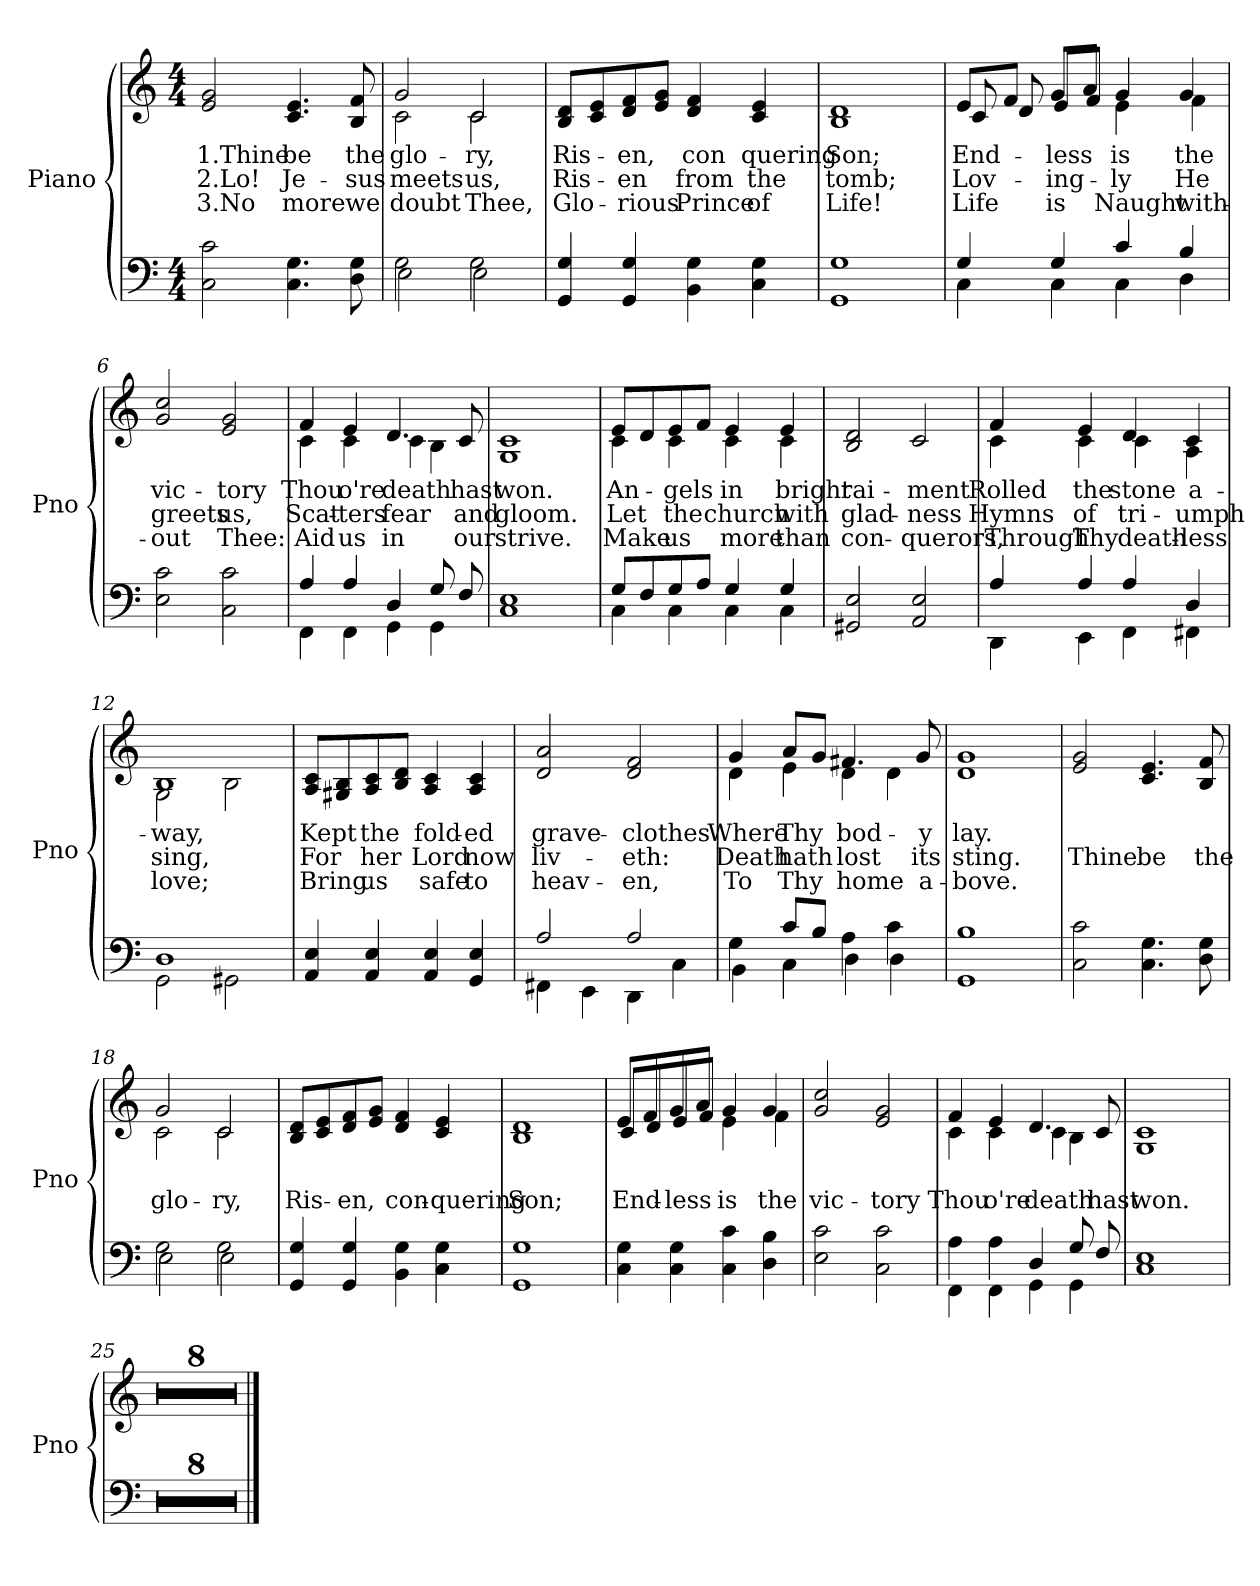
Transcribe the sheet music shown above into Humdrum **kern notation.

**kern	**kern	**text	**text	**text
*part1	*part1	*part1	*part1	*part1
*staff2	*staff1	*staff1	*staff1	*staff1
*I"Piano	*	*	*	*
*I'Pno	*	*	*	*
*clefF4	*clefG2	*	*	*
*k[]	*k[]	*	*	*
*C:	*C:	*	*	*
*M4/4	*M4/4	*	*	*
=1	=1	=1	=1	=1
2C\ 2c\	2e/ 2g/	1.Thine	2.Lo!	3.No
4.C\ 4.G\	4.c/ 4.e/	be	Je-	more
8D\ 8G\	8B/ 8f/	the	-sus	we
=2	=2	=2	=2	=2
*^	*^	*	*	*
2G\	2E\	2g/	2c\	glo-	meets	doubt
2G\	2E\	2c/	2c\	-ry,	us,	Thee,
*v	*v	*	*	*	*	*
*	*v	*v	*	*	*
=3	=3	=3	=3	=3
4GG/ 4G/	8B/ 8d/L	Ris-	Ris-	Glo-
.	8c/ 8e/	.	.	.
4GG/ 4G/	8d/ 8f/	-en,	-en	-rious
.	8e/ 8g/J	.	.	.
4BB\ 4G\	4d/ 4f/	con	from	Prince
4C\ 4G\	4c/ 4e/	quering	the	of
!!LO:LB:g=z
=4	=4	=4	=4	=4
1GG 1G	1B 1d	Son;	tomb;	Life!
=5	=5	=5	=5	=5
*^	*^	*	*	*
4G/	4C\	8e/L	8c/	End-	Lov-	Life
.	.	8f/J	8d/	.	.	.
4G/	4C\	8g/L	8e/L	-less	-ing-	is
.	.	8a/J	8f/J	.	.	.
4c/	4C\	4g/	4e\	is	-ly	Naught
4B/	4D\	4g/	4f\	the	He	with-
*v	*v	*	*	*	*	*
*	*v	*v	*	*	*
=6	=6	=6	=6	=6
2E\ 2c\	2g/ 2cc/	vic-	greets	-out
2C\ 2c\	2e/ 2g/	-tory	us,	Thee:
!!LO:LB:g=z
=7	=7	=7	=7	=7
*^	*^	*	*	*
4A/	4FF\	4f/	4c\	Thou	Scat-	Aid
4A/	4FF\	4e/	4c\	o're	-ters	us
4D/	4GG\	4.d/	4c\	death	fear	in
8G/	4GG\	.	4B\	.	.	.
8F/	.	8c/	.	hast	and	our
*v	*v	*	*	*	*	*
*	*v	*v	*	*	*
=8	=8	=8	=8	=8
1C 1E	1G 1c	won.	gloom.	strive.
=9	=9	=9	=9	=9
*^	*^	*	*	*
8G/L	4C\	8e/L	4c\	An-	Let	Make
8F/	.	8d/	.	.	.	.
8G/	4C\	8e/	4c\	-gels	the	us
8A/J	.	8f/J	.	.	.	.
4G/	4C\	4e/	4c\	in	church	more
4G/	4C\	4e/	4c\	bright	with	than
*v	*v	*	*	*	*	*
*	*v	*v	*	*	*
!!LO:PB:g=z
=10	=10	=10	=10	=10
2GG#X/ 2E/	2B/ 2d/	rai-	glad-	con-
2AA/ 2E/	2c/	-ment	-ness	-querors,
=11	=11	=11	=11	=11
*^	*^	*	*	*
4A/	4DD\	4f/	4c\	Rolled	Hymns	Through
4A/	4EE\	4e/	4c\	the	of	Thy
4A/	4FF\	4d/	4c\	stone	tri-	death-
4D/	4FF#X\	4c/	4A\	a-	-umph	-less
=12	=12	=12	=12	=12	=12	=12
1D	2GG\	1B	2G\	-way,	sing,	love;
.	2GG#X\	.	2B\	.	.	.
*v	*v	*	*	*	*	*
*	*v	*v	*	*	*
!!LO:LB:g=z
=13	=13	=13	=13	=13
4AA/ 4E/	8A/ 8c/L	Kept	For	Bring
.	8G#X/ 8B/	.	.	.
4AA/ 4E/	8A/ 8c/	the	her	us
.	8B/ 8d/J	.	.	.
4AA/ 4E/	4A/ 4c/	fold-	Lord	safe
4GG/ 4E/	4A/ 4c/	-ed	now	to
=14	=14	=14	=14	=14
*^	*	*	*	*
2A/	4FF#X\	2d/ 2a/	grave-	liv-	heav-
.	4EE\	.	.	.	.
2A/	4DD\	2d/ 2f/	-clothes	-eth:	-en,
.	4C\	.	.	.	.
!!LO:LB:g=z
=15	=15	=15	=15	=15	=15
*	*	*^	*	*	*
4G\	4BB\	4g/	4d\	Where	Death	To
8c/L	4C\	8a/L	4e\	Thy	hath	Thy
8B/J	.	8g/J	.	.	.	.
4A\	4D\	4.f#X/	4d\	bod-	lost	home
4c\	4D\	.	4d\	.	.	.
.	.	8g/	.	-y	its	a-
*v	*v	*	*	*	*	*
*	*v	*v	*	*	*
=16	=16	=16	=16	=16
1GG 1B	1d 1g	lay.	sting.	-bove.
=17	=17	=17	=17	=17
2C\ 2c\	2e/ 2g/	.	Thine	.
4.C\ 4.G\	4.c/ 4.e/	.	be	.
8D\ 8G\	8B/ 8f/	.	the	.
=18	=18	=18	=18	=18
*^	*^	*	*	*
2G\	2E\	2g/	2c\	.	glo-	.
2G\	2E\	2c/	2c\	.	-ry,	.
*v	*v	*	*	*	*	*
*	*v	*v	*	*	*
!!LO:LB:g=z
=19	=19	=19	=19	=19
4GG/ 4G/	8B/ 8d/L	.	Ris-	.
.	8c/ 8e/	.	.	.
4GG/ 4G/	8d/ 8f/	.	-en,	.
.	8e/ 8g/J	.	.	.
4BB\ 4G\	4d/ 4f/	.	con-	.
4C\ 4G\	4c/ 4e/	.	-quering	.
=20	=20	=20	=20	=20
1GG 1G	1B 1d	.	Son;	.
=21	=21	=21	=21	=21
*	*^	*	*	*
4C\ 4G\	8e/L	8c/L	.	End-	.
.	8f/	8d/	.	.	.
4C\ 4G\	8g/	8e/	.	-less	.
.	8a/J	8f/J	.	.	.
4C\ 4c\	4g/	4e\	.	is	.
4D\ 4B\	4g/	4f\	.	the	.
*	*v	*v	*	*	*
=22	=22	=22	=22	=22
2E\ 2c\	2g/ 2cc/	.	vic-	.
2C\ 2c\	2e/ 2g/	.	-tory	.
!!LO:PB:g=z
=23	=23	=23	=23	=23
*^	*^	*	*	*
4A\	4FF\	4f/	4c\	.	Thou	.
4A\	4FF\	4e/	4c\	.	o're	.
4D/	4GG\	4.d/	4c\	.	death	.
8G/	4GG\	.	4B\	.	.	.
8F/	.	8c/	.	.	hast	.
=24	=24	=24	=24	=24	=24	=24
1E	1C	1c	1G	.	won.	.
*v	*v	*	*	*	*	*
*	*v	*v	*	*	*
=25	=25	=25	=25	=25
1r	1r	.	.	.
=26	=26	=26	=26	=26
1r	1r	.	.	.
=27	=27	=27	=27	=27
1r	1r	.	.	.
=28	=28	=28	=28	=28
1r	1r	.	.	.
=29	=29	=29	=29	=29
1r	1r	.	.	.
=30	=30	=30	=30	=30
1r	1r	.	.	.
=31	=31	=31	=31	=31
1r	1r	.	.	.
=32	=32	=32	=32	=32
1r	1r	.	.	.
==	==	==	==	==
*-	*-	*-	*-	*-
